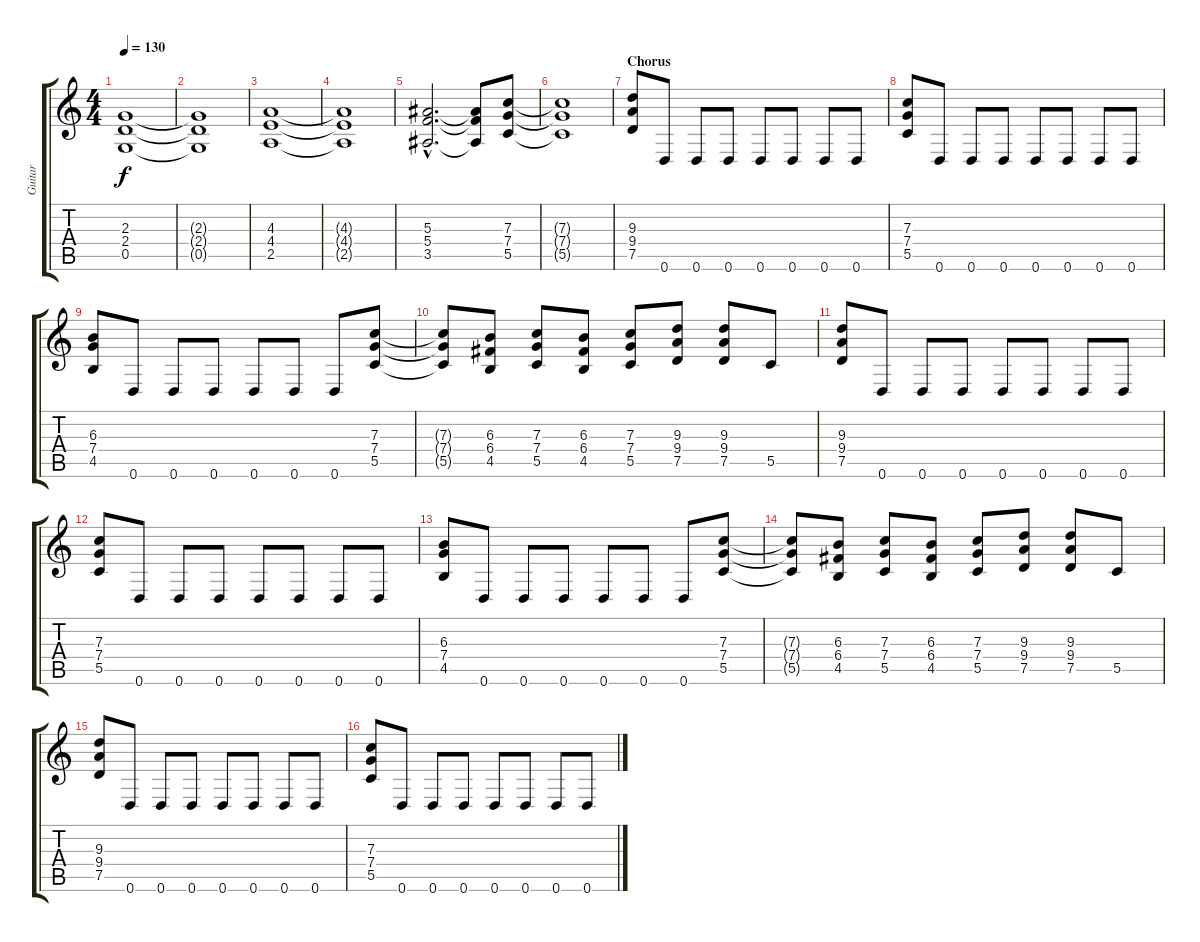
\track ("Guitar" "Guitar") {instrument distortionguitar}
\staff {score tabs}
\tuning (D4 A3 F3 C3 G2 D2) {hide}
\ts (4 4)
\tempo 130
\clef g2
\ks c
(2.3 2.4 0.5).1{dy f} |
(2.3{t} 2.4{t} 0.5{t}).1 |
(4.3 4.4 2.5).1 |
(4.3{t} 4.4{t} 2.5{t}).1 |
(5.3{hac} 5.4{hac} 3.5{hac}).2{d} (5.3{t} 5.4{t} 3.5{t}).8 (7.3 7.4 5.5).8 |
(7.3{t} 7.4{t} 5.5{t}).1 |
\section ("" "Chorus")
(9.3 9.4 7.5).8 0.6.8 0.6.8 0.6.8 0.6.8 0.6.8 0.6.8 0.6.8 |
(7.3 7.4 5.5).8 0.6.8 0.6.8 0.6.8 0.6.8 0.6.8 0.6.8 0.6.8 |
(6.3 7.4 4.5).8 0.6.8 0.6.8 0.6.8 0.6.8 0.6.8 0.6.8 (7.3 7.4 5.5).8 |
(7.3{t} 7.4{t} 5.5{t}).8 (6.3 6.4 4.5).8 (7.3 7.4 5.5).8 (6.3 6.4 4.5).8 (7.3 7.4 5.5).8 (9.3 9.4 7.5).8 (9.3 9.4 7.5).8 5.5.8 |
(9.3 9.4 7.5).8 0.6.8 0.6.8 0.6.8 0.6.8 0.6.8 0.6.8 0.6.8 |
(7.3 7.4 5.5).8 0.6.8 0.6.8 0.6.8 0.6.8 0.6.8 0.6.8 0.6.8 |
(6.3 7.4 4.5).8 0.6.8 0.6.8 0.6.8 0.6.8 0.6.8 0.6.8 (7.3 7.4 5.5).8 |
(7.3{t} 7.4{t} 5.5{t}).8 (6.3 6.4 4.5).8 (7.3 7.4 5.5).8 (6.3 6.4 4.5).8 (7.3 7.4 5.5).8 (9.3 9.4 7.5).8 (9.3 9.4 7.5).8 5.5.8 |
(9.3 9.4 7.5).8 0.6.8 0.6.8 0.6.8 0.6.8 0.6.8 0.6.8 0.6.8 |
(7.3 7.4 5.5).8 0.6.8 0.6.8 0.6.8 0.6.8 0.6.8 0.6.8 0.6.8
